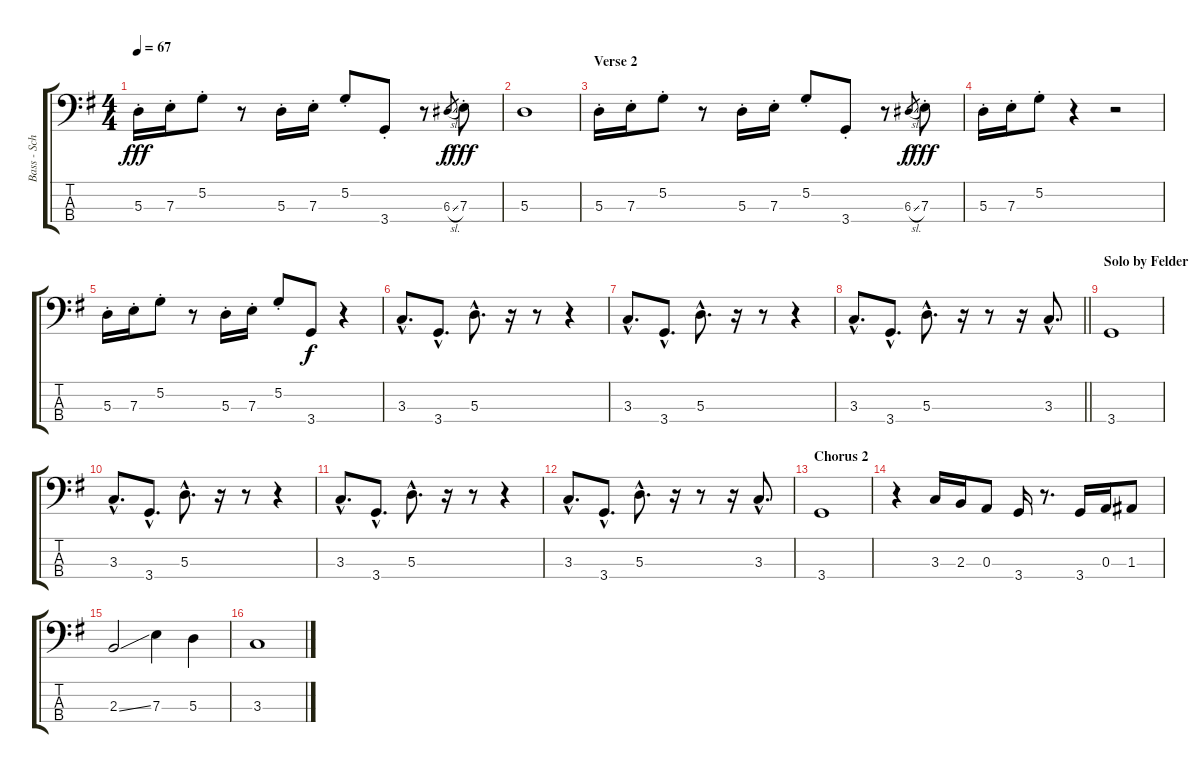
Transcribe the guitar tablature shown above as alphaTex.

\track ("Bass - Schmit" "Bass - Sch") {instrument acousticbass}
\staff {score tabs}
\tuning (G2 D2 A1 E1) {hide}
\ts (4 4)
\tempo 67
\clef f4
\ks g
5.3{st}.16{dy fff} 7.3{st}.16 5.2{st}.8 r.8 5.3{st}.16 7.3{st}.16 5.2{st}.8 3.4{st}.8 r.8 6.3{sl}.8{gr dy f} 7.3{st}.8{dy fff} |
5.3.1 |
\section ("" "Verse 2")
5.3{st}.16 7.3{st}.16 5.2{st}.8 r.8 5.3{st}.16 7.3{st}.16 5.2{st}.8 3.4{st}.8 r.8 6.3{sl}.8{gr dy f} 7.3{st}.8{dy fff} |
5.3{st}.16 7.3{st}.16 5.2{st}.8 r.4 r.2 |
5.3{st}.16 7.3{st}.16 5.2{st}.8 r.8 5.3{st}.16 7.3{st}.16 5.2{st}.8 3.4.8{dy f} r.4 |
3.3{hac}.8{d} 3.4{hac}.8{d} 5.3{hac}.8{d} r.16 r.8 r.4 |
3.3{hac}.8{d} 3.4{hac}.8{d} 5.3{hac}.8{d} r.16 r.8 r.4 |
\barLineRight lightlight
3.3{hac}.8{d} 3.4{hac}.8{d} 5.3{hac}.8{d} r.16 r.8 r.16 3.3{hac}.8{d} |
\section ("" "Solo by Felder")
3.4.1 |
3.3{hac}.8{d} 3.4{hac}.8{d} 5.3{hac}.8{d} r.16 r.8 r.4 |
3.3{hac}.8{d} 3.4{hac}.8{d} 5.3{hac}.8{d} r.16 r.8 r.4 |
3.3{hac}.8{d} 3.4{hac}.8{d} 5.3{hac}.8{d} r.16 r.8 r.16 3.3{hac}.8{d} |
\section ("" "Chorus 2")
3.4.1 |
r.4 3.3.16 2.3.16 0.3.8 3.4.16 r.8{d} 3.4.16 0.3.16 1.3.8 |
2.3{ss}.2 7.3.4 5.3.4 |
3.3.1
